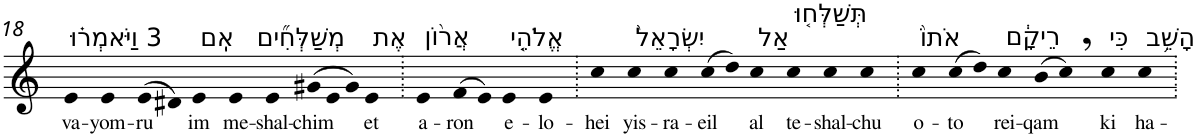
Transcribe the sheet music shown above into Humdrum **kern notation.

**kern	**text
*part1	*part1
*staff1	*staff1
*I"Piano	*
*I'Pno	*
!!LO:PB:g=z
*clefG2	*
*k[]	*
=18	=18
!LO:TX:a:t=3 וַיֹּאמְר֗וּ	!
!	!LO:LY:b
4e	va-
!	!LO:LY:b
4e	-yom-
!	!LO:LY:b
(>8e	-ru
8d#X)	.
!LO:TX:a:t=אִֽם	!
!	!LO:LY:b
4e	im
!LO:TX:a:t=מְשַׁלְּחִ֞ים	!
!	!LO:LY:b
4e	me-
!	!LO:LY:b
4e	-shal-
*Xtuplet	*
!	!LO:LY:b
(>12g#X	-chim
12e	.
12g#)	.
!LO:TX:a:t=אֶת	!
!	!LO:LY:b
4e	et
=19.	=19.
!LO:TX:a:t=אֲר֨וֹן	!
!	!LO:LY:b
4e	a-
!	!LO:LY:b
(>8f	-ron
8e)	.
!LO:TX:a:t=אֱלֹהֵ֤י	!
!	!LO:LY:b
4e	e-
!	!LO:LY:b
4e	-lo-
=20.	=20.
!	!LO:LY:b
4cc	-hei
!LO:TX:a:t=יִשְׂרָאֵל֙	!
!	!LO:LY:b
4cc	yis-
!	!LO:LY:b
4cc	-ra-
!	!LO:LY:b
(>8cc	-eil
8dd)	.
!LO:TX:a:t=אַל	!
!	!LO:LY:b
4cc	al
!LO:TX:a:t=תְּשַׁלְּח֤וּ	!
!	!LO:LY:b
4cc	te-
!	!LO:LY:b
4cc	-shal-
!	!LO:LY:b
4cc	-chu
=21.	=21.
!LO:TX:a:t=אֹתוֹ֙	!
!	!LO:LY:b
4cc	o-
!	!LO:LY:b
(>8cc	-to
8dd)	.
!LO:TX:a:t=רֵיקָ֔ם	!
!	!LO:LY:b
4cc	rei-
!	!LO:LY:b
(>8b	-qam
8cc,)	.
!LO:TX:a:t=כִּי	!
!	!LO:LY:b
4cc	ki
!LO:TX:a:t=הָשֵׁ֥ב	!
!	!LO:LY:b
4cc	ha-
=.	=.
*-	*-
